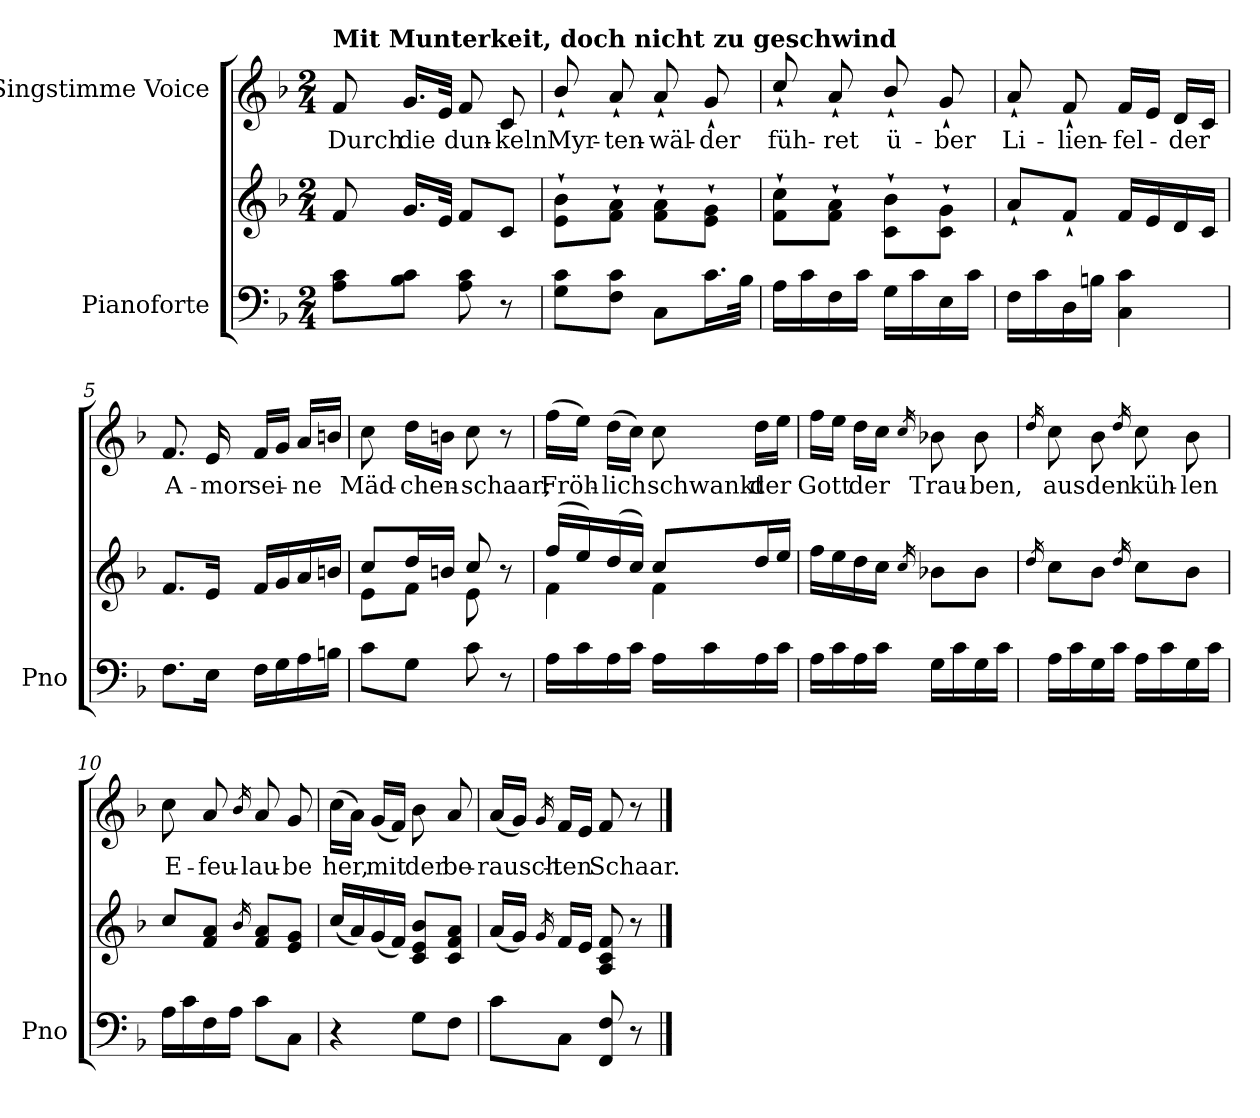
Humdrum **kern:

**kern	**kern	**kern	**text
*part2	*part2	*part1	*part1
*staff3	*staff2	*staff1	*staff1
*I"Pianoforte	*	*I"Singstimme Voice	*
*I'Pno	*	*	*
*clefF4	*clefG2	*clefG2	*
*k[b-]	*k[b-]	*k[b-]	*
*M2/4	*M2/4	*M2/4	*
=1	=1	=1	=1
!	!	!LO:TX:a:B:t=Mit Munterkeit, doch nicht zu geschwind	!
!	!	!	!LO:LY:b
8A\ 8c\L	8f/	8f/	Durch
!	!	!	!LO:LY:b
8B-\ 8c\J	16.g/LL	16.g/LL	die
.	32e/JJk	32e/JJk	.
!	!	!	!LO:LY:b
8A\ 8c\	8f/L	8f/	dun-
!	!	!	!LO:LY:b
8r	8c/J	8c/	-keln
=2	=2	=2	=2
!	!	!	!LO:LY:b
8G\ 8c\L	8e\` 8b-\`L	8b-`/	Myr-
!	!	!	!LO:LY:b
8F\ 8c\J	8f\` 8a\`J	8a`/	-ten-
!	!	!	!LO:LY:b
8C\L	8f\` 8a\`L	8a`/	-wäl-
!	!	!	!LO:LY:b
16.c\L	8e\` 8g\`J	8g`/	-der
32B-\JJk	.	.	.
=3	=3	=3	=3
!	!	!	!LO:LY:b
16A\LL	8f\` 8cc\`L	8cc`/	füh-
16c\	.	.	.
!	!	!	!LO:LY:b
16F\	8f\` 8a\`J	8a`/	-ret
16c\JJ	.	.	.
!	!	!	!LO:LY:b
16G\LL	8c\` 8b-\`L	8b-`/	ü-
16c\	.	.	.
!	!	!	!LO:LY:b
16E\	8c\` 8g\`J	8g`/	-ber
16c\JJ	.	.	.
=4	=4	=4	=4
!	!	!	!LO:LY:b
16F\LL	8a`/L	8a`/	Li-
16c\	.	.	.
!	!	!	!LO:LY:b
16D\	8f`/J	8f`/	-lien-
16Bn\JJ	.	.	.
!	!	!	!LO:LY:b
4C\ 4c\	16f/LL	16f/LL	-fel-
.	16e/	16e/JJ	.
!	!	!	!LO:LY:b
.	16d/	16d/LL	-der
.	16c/JJ	16c/JJ	.
!!LO:LB:g=z
=5	=5	=5	=5
!	!	!	!LO:LY:b
8.F\L	8.f/L	8.f/	A-
!	!	!	!LO:LY:b
16E\Jk	16e/Jk	16e/	-mor
!	!	!	!LO:LY:b
16F\LL	16f/LL	16f/LL	sei-
16G\	16g/	16g/JJ	.
!	!	!	!LO:LY:b
16A\	16a/	16a/LL	-ne
16Bn\JJ	16bn/JJ	16bn/JJ	.
=6	=6	=6	=6
*	*^	*	*
!	!	!	!	!LO:LY:b
8c\L	8cc/L	8e\L	8cc\	Mäd-
!	!	!	!	!LO:LY:b
8G\J	16dd/L	8f\J	16dd\LL	-chen-
.	16bn/JJ	.	16bn\JJ	.
!	!	!	!	!LO:LY:b
8c\	8cc/	8e\	8cc\	-schaar;
8r	8r	8ryy	8r	.
=7	=7	=7	=7	=7
!	!	!	!	!LO:LY:b
16A\LL	(<16ff/LL	4f\	(>16ff\LL	Fröh-
16c\	16ee/)	.	16ee\JJ)	.
!	!	!	!	!LO:LY:b
16A\	(<16dd/	.	(>16dd\LL	-lich
16c\JJ	16cc/JJ)	.	16cc\JJ)	.
!	!	!	!	!LO:LY:b
16A\LL	8cc/L	4f\	8cc\	schwankt
16c\	.	.	.	.
!	!	!	!	!LO:LY:b
16A\	16dd/L	.	16dd\LL	der
16c\JJ	16ee/JJ	.	16ee\JJ	.
*	*v	*v	*	*
=8	=8	=8	=8
!	!	!	!LO:LY:b
16A\LL	16ff\LL	16ff\LL	Gott
16c\	16ee\	16ee\JJ	.
!	!	!	!LO:LY:b
16A\	16dd\	16dd\LL	der
16c\JJ	16cc\JJ	16cc\JJ	.
.	16qcc/	16qcc/	.
!	!	!	!LO:LY:b
16G\LL	8b-X\L	8b-X\	Trau-
16c\	.	.	.
!	!	!	!LO:LY:b
16G\	8b-\J	8b-\	-ben,
16c\JJ	.	.	.
!!LO:LB:g=z
=9	=9	=9	=9
.	16qdd/	16qdd/	.
!	!	!	!LO:LY:b
16A\LL	8cc\L	8cc\	aus
16c\	.	.	.
!	!	!	!LO:LY:b
16G\	8b-\J	8b-\	den
16c\JJ	.	.	.
.	16qdd/	16qdd/	.
!	!	!	!LO:LY:b
16A\LL	8cc\L	8cc\	küh-
16c\	.	.	.
!	!	!	!LO:LY:b
16G\	8b-\J	8b-\	-len
16c\JJ	.	.	.
=10	=10	=10	=10
!	!	!	!LO:LY:b
16A\LL	8cc/L	8cc\	E-
16c\	.	.	.
!	!	!	!LO:LY:b
16F\	8f/ 8a/J	8a/	-feu-
16A\JJ	.	.	.
.	16qb-/	16qb-/	.
!	!	!	!LO:LY:b
8c\L	8f/ 8a/L	8a/	-lau-
!	!	!	!LO:LY:b
8C\J	8e/ 8g/J	8g/	-be
=11	=11	=11	=11
!	!	!	!LO:LY:b
4r	(<16cc/LL	(>16cc\LL	her,
.	16a/)	16a\JJ)	.
!	!	!	!LO:LY:b
.	(<16g/	(<16g/LL	mit
.	16f/JJ)	16f/JJ)	.
!	!	!	!LO:LY:b
8G\L	8c/ 8e/ 8b-/L	8b-\	der
!	!	!	!LO:LY:b
8F\J	8c/ 8f/ 8a/J	8a/	be-
=12	=12	=12	=12
!	!	!	!LO:LY:b
8c\L	(<16a/LL	(<16a/LL	-rausch-
.	16g/JJ)	16g/JJ)	.
.	16qg/	16qg/	.
!	!	!	!LO:LY:b
8C\J	16f/LL	16f/LL	-ten
.	16e/JJ	16e/JJ	.
!	!	!	!LO:LY:b
8FF/ 8F/	8A/ 8c/ 8f/	8f/	Schaar.
8r	8r	8r	.
==	==	==	==
*-	*-	*-	*-
